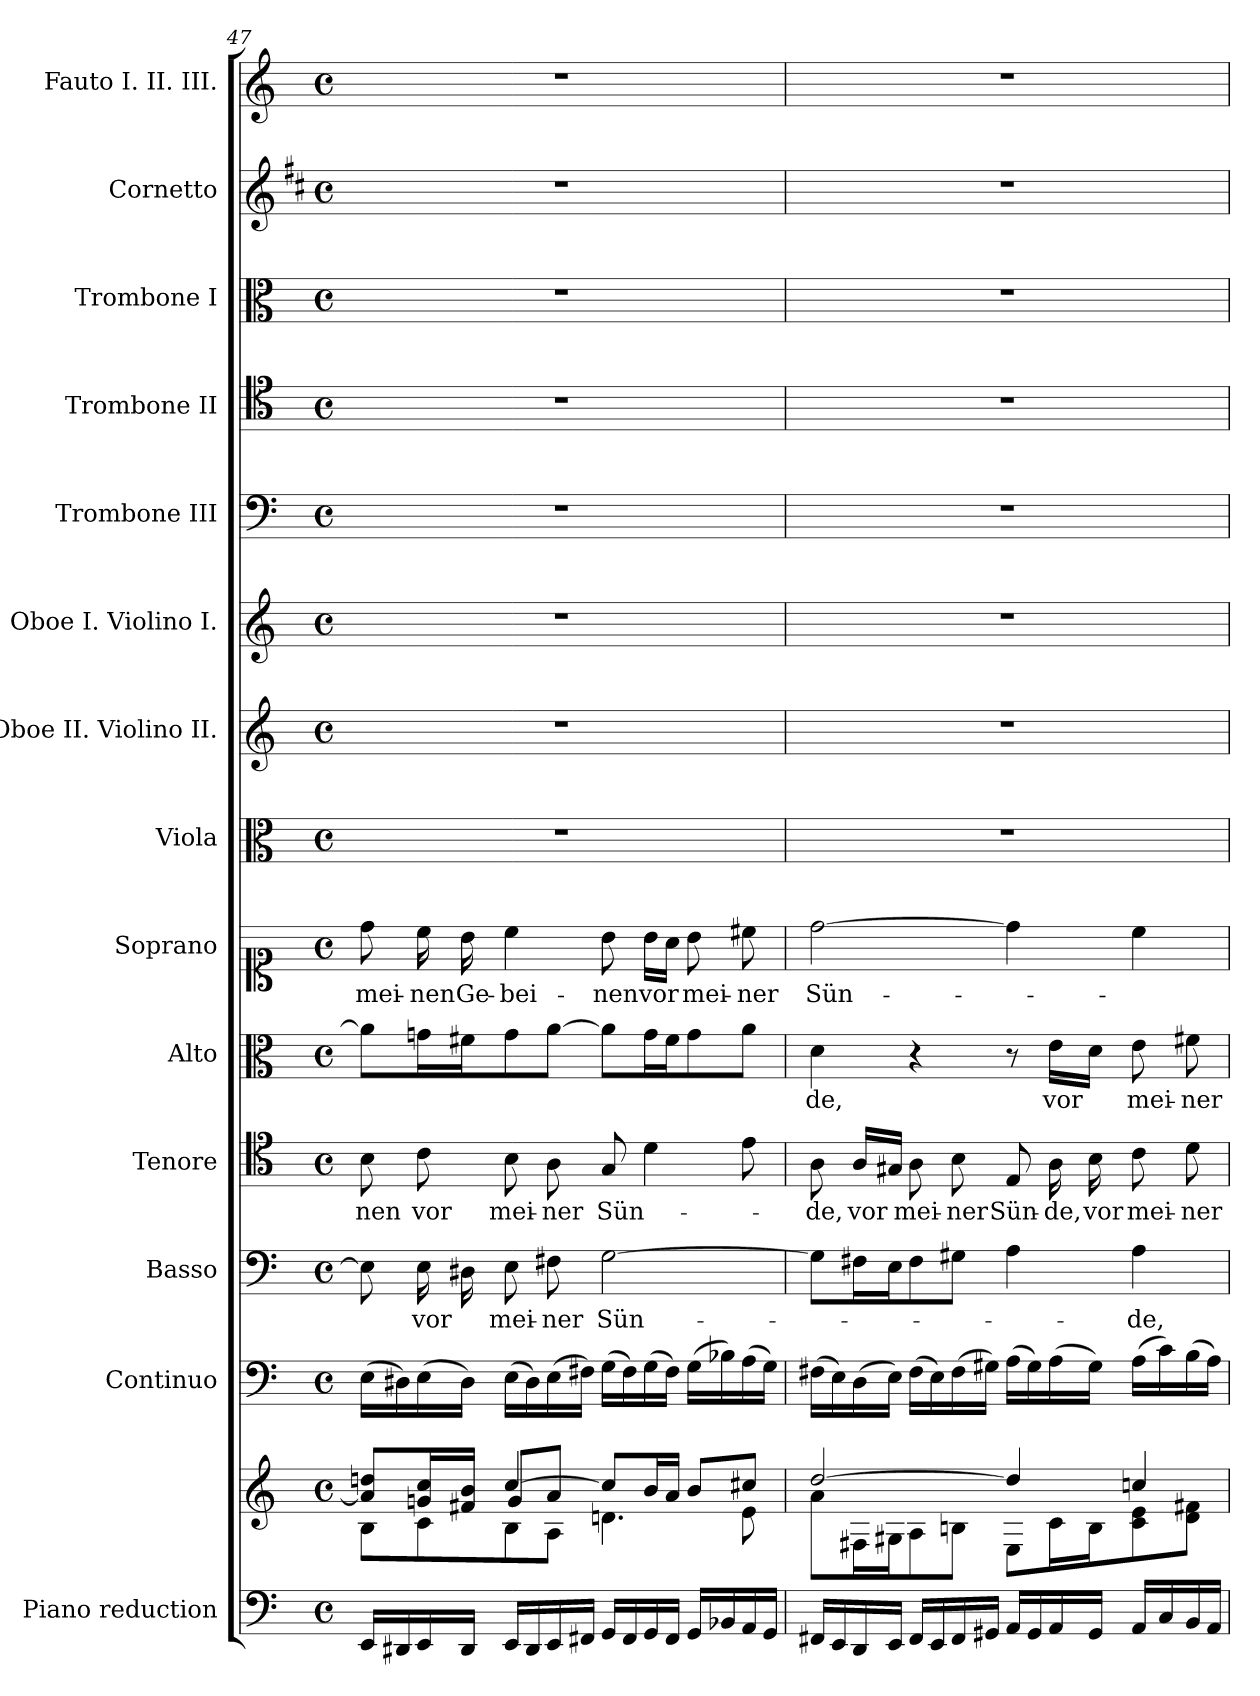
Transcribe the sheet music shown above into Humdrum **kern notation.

**kern	**kern	**kern	**kern	**text	**kern	**text	**kern	**text	**kern	**text	**kern	**kern	**kern	**kern	**kern	**kern	**kern	**kern
*part14	*part14	*part13	*part12	*part12	*part11	*part11	*part10	*part10	*part9	*part9	*part8	*part7	*part6	*part5	*part4	*part3	*part2	*part1
*staff15	*staff14	*staff13	*staff12	*staff12	*staff11	*staff11	*staff10	*staff10	*staff9	*staff9	*staff8	*staff7	*staff6	*staff5	*staff4	*staff3	*staff2	*staff1
*I"Piano reduction	*	*I"Continuo	*I"Basso	*	*I"Tenore	*	*I"Alto	*	*I"Soprano	*	*I"Viola	*I"Oboe II. Violino II.	*I"Oboe I. Violino I.	*I"Trombone III	*I"Trombone II	*I"Trombone I	*I"Cornetto	*I"Fauto I. II. III.
*I'Pno	*	*	*	*	*	*	*	*	*	*	*	*	*I'Ob	*I'Trb	*I'Trb	*I'Trb	*	*
*clefF4	*clefG2	*clefF4	*clefF4	*	*clefC4	*	*clefC3	*	*clefC1	*	*clefC3	*clefG2	*clefG2	*clefF4	*clefC4	*clefC3	*clefG2	*clefG2
*	*	*	*	*	*	*	*	*	*	*	*	*	*	*	*ITrd7c12	*ITrd7c12	*ITrd1c2	*
*k[]	*k[]	*k[]	*k[]	*	*k[]	*	*k[]	*	*k[]	*	*k[]	*k[]	*k[]	*k[]	*k[]	*k[]	*k[]	*k[]
*M4/4	*M4/4	*M4/4	*M4/4	*	*M4/4	*	*M4/4	*	*M4/4	*	*M4/4	*M4/4	*M4/4	*M4/4	*M4/4	*M4/4	*M4/4	*M4/4
*met(c)	*met(c)	*met(c)	*met(c)	*	*met(c)	*	*met(c)	*	*met(c)	*	*met(c)	*met(c)	*met(c)	*met(c)	*met(c)	*met(c)	*met(c)	*met(c)
=47	=47	=47	=47	=47	=47	=47	=47	=47	=47	=47	=47	=47	=47	=47	=47	=47	=47	=47
*	*^	*	*	*	*	*	*	*	*	*	*	*	*	*	*	*	*	*
*	*	*^	*	*	*	*	*	*	*	*	*	*	*	*	*	*	*	*	*
!	!	!	!	!	!	!	!	!LO:LY:b	!	!	!	!LO:LY:b	!	!	!	!	!	!	!	!
16EE/LL	8a/] 8ddn/L	8B\L	4ryy	(>16E\LL	8E\]	.	8B\	-nen	8a\L]	.	8dd\	mei-	1r	1r	1r	1r	1r	1r	1r	1r
16DD#X/	.	.	.	16D#X\)	.	.	.	.	.	.	.	.	.	.	.	.	.	.	.	.
!	!	!	!	!	!	!LO:LY:b	!	!LO:LY:b	!	!	!	!LO:LY:b	!	!	!	!	!	!	!	!
16EE/	16gn/ 16cc/L	8c\	.	(>16E\	16E\	vor	8c\	vor	16gn\L	.	16cc\	nen	.	.	.	.	.	.	.	.
!	!	!	!	!	!	!	!	!	!	!	!	!LO:LY:b	!	!	!	!	!	!	!	!
16DD#/JJ	16f#X/ 16b/JJ	.	.	16D#\JJ)	16D#X\	.	.	.	16f#X\J	.	16b\	Ge-	.	.	.	.	.	.	.	.
!	!	!	!	!	!	!LO:LY:b	!	!LO:LY:b	!	!	!	!LO:LY:b	!	!	!	!	!	!	!	!
16EE/LL	[4cc/	8B\	8g/L	(>16E\LL	8E\	mei-	8B\	mei-	8g\	.	4cc\	bei-	.	.	.	.	.	.	.	.
16DD#/	.	.	.	16D#\)	.	.	.	.	.	.	.	.	.	.	.	.	.	.	.	.
!	!	!	!	!	!	!LO:LY:b	!	!LO:LY:b	!	!	!	!	!	!	!	!	!	!	!	!
16EE/	.	8A\J	8a/J	(>16E\	8F#X\	ner	8A\	ner	[8a\J	.	.	.	.	.	.	.	.	.	.	.
16FF#X/JJ	.	.	.	16F#X\JJ)	.	.	.	.	.	.	.	.	.	.	.	.	.	.	.	.
!	!	!	!	!	!	!LO:LY:b	!	!LO:LY:b	!	!	!	!LO:LY:b	!	!	!	!	!	!	!	!
16GG/LL	8cc/L]	4.dn\	2ryy	(>16G\LL	[2G\	Sün-	8G/	Sün-	8a\L]	.	8b\	nen	.	.	.	.	.	.	.	.
16FF#/	.	.	.	16F#\)	.	.	.	.	.	.	.	.	.	.	.	.	.	.	.	.
!	!	!	!	!	!	!	!	!	!	!	!	!LO:LY:b	!	!	!	!	!	!	!	!
16GG/	16b/L	.	.	(>16G\	.	.	4d\	.	16g\L	.	16b\LL	vor	.	.	.	.	.	.	.	.
16FF#/JJ	16a/JJ	.	.	16F#\JJ)	.	.	.	.	16f#\J	.	16a\JJ	.	.	.	.	.	.	.	.	.
!	!	!	!	!	!	!	!	!	!	!	!	!LO:LY:b	!	!	!	!	!	!	!	!
16GG/LL	8b/L	.	.	(>16G\LL	.	.	.	.	8g\	.	8b\	mei-	.	.	.	.	.	.	.	.
16BB-X/	.	.	.	16B-X\)	.	.	.	.	.	.	.	.	.	.	.	.	.	.	.	.
!	!	!	!	!	!	!	!	!	!	!	!	!LO:LY:b	!	!	!	!	!	!	!	!
16AA/	8cc#X/J	8e\	.	(>16A\	.	.	8e\	.	8a\J	.	8cc#X\	ner	.	.	.	.	.	.	.	.
16GG/JJ	.	.	.	16G\JJ)	.	.	.	.	.	.	.	.	.	.	.	.	.	.	.	.
*	*	*v	*v	*	*	*	*	*	*	*	*	*	*	*	*	*	*	*	*	*
!!LO:PB:g=z
=48	=48	=48	=48	=48	=48	=48	=48	=48	=48	=48	=48	=48	=48	=48	=48	=48	=48	=48	=48
!	!	!	!	!	!	!	!LO:LY:b	!	!LO:LY:b	!	!LO:LY:b	!	!	!	!	!	!	!	!
16FF#X/LL	[2dd/	8a\L	(>16F#X\LL	8G\L]	.	8A\	-de,	4d\	de,	[2dd\	Sün-	1r	1r	1r	1r	1r	1r	1r	1r
16EE/	.	.	16E\)	.	.	.	.	.	.	.	.	.	.	.	.	.	.	.	.
!	!	!	!	!	!	!	!LO:LY:b	!	!	!	!	!	!	!	!	!	!	!	!
16DD/	.	16F#X\L	(>16D\	16F#X\L	.	16A/LL	vor	.	.	.	.	.	.	.	.	.	.	.	.
16EE/JJ	.	16G#X\J	16E\JJ)	16E\J	.	16G#X/JJ	.	.	.	.	.	.	.	.	.	.	.	.	.
!	!	!	!	!	!	!	!LO:LY:b	!	!	!	!	!	!	!	!	!	!	!	!
16FF#/LL	.	8A\	(>16F#\LL	8F#\	.	8A\	mei-	4r	.	.	.	.	.	.	.	.	.	.	.
16EE/	.	.	16E\)	.	.	.	.	.	.	.	.	.	.	.	.	.	.	.	.
!	!	!	!	!	!	!	!LO:LY:b	!	!	!	!	!	!	!	!	!	!	!	!
16FF#/	.	8Bn\J	(>16F#\	8G#X\J	.	8B\	ner	.	.	.	.	.	.	.	.	.	.	.	.
16GG#X/JJ	.	.	16G#X\JJ)	.	.	.	.	.	.	.	.	.	.	.	.	.	.	.	.
!	!	!	!	!	!	!	!LO:LY:b	!	!	!	!	!	!	!	!	!	!	!	!
16AA/LL	4dd/]	8E\L	(>16A\LL	4A\	.	8E/	Sün-	8r	.	4dd\]	.	.	.	.	.	.	.	.	.
16GG#/	.	.	16G#\)	.	.	.	.	.	.	.	.	.	.	.	.	.	.	.	.
!	!	!	!	!	!	!	!LO:LY:b	!	!LO:LY:b	!	!	!	!	!	!	!	!	!	!
16AA/	.	16c\L	(>16A\	.	.	16A\	de,	16e\LL	vor	.	.	.	.	.	.	.	.	.	.
!	!	!	!	!	!	!	!LO:LY:b	!	!	!	!	!	!	!	!	!	!	!	!
16GG#/JJ	.	16B\J	16G#\JJ)	.	.	16B\	vor	16d\JJ	.	.	.	.	.	.	.	.	.	.	.
!	!	!	!	!	!LO:LY:b	!	!LO:LY:b	!	!LO:LY:b	!	!	!	!	!	!	!	!	!	!
16AA/LL	4ccn/	8c\ 8e\	(>16A\LL	4A\	de,	8c\	mei-	8e\	mei-	4cc\	.	.	.	.	.	.	.	.	.
16C/	.	.	16c\)	.	.	.	.	.	.	.	.	.	.	.	.	.	.	.	.
!	!	!	!	!	!	!	!LO:LY:b	!	!LO:LY:b	!	!	!	!	!	!	!	!	!	!
16BB/	.	8d\ 8f#X\J	(>16B\	.	.	8d\	ner	8f#X\	ner	.	.	.	.	.	.	.	.	.	.
16AA/JJ	.	.	16A\JJ)	.	.	.	.	.	.	.	.	.	.	.	.	.	.	.	.
*	*v	*v	*	*	*	*	*	*	*	*	*	*	*	*	*	*	*	*	*
=	=	=	=	=	=	=	=	=	=	=	=	=	=	=	=	=	=	=
*-	*-	*-	*-	*-	*-	*-	*-	*-	*-	*-	*-	*-	*-	*-	*-	*-	*-	*-
